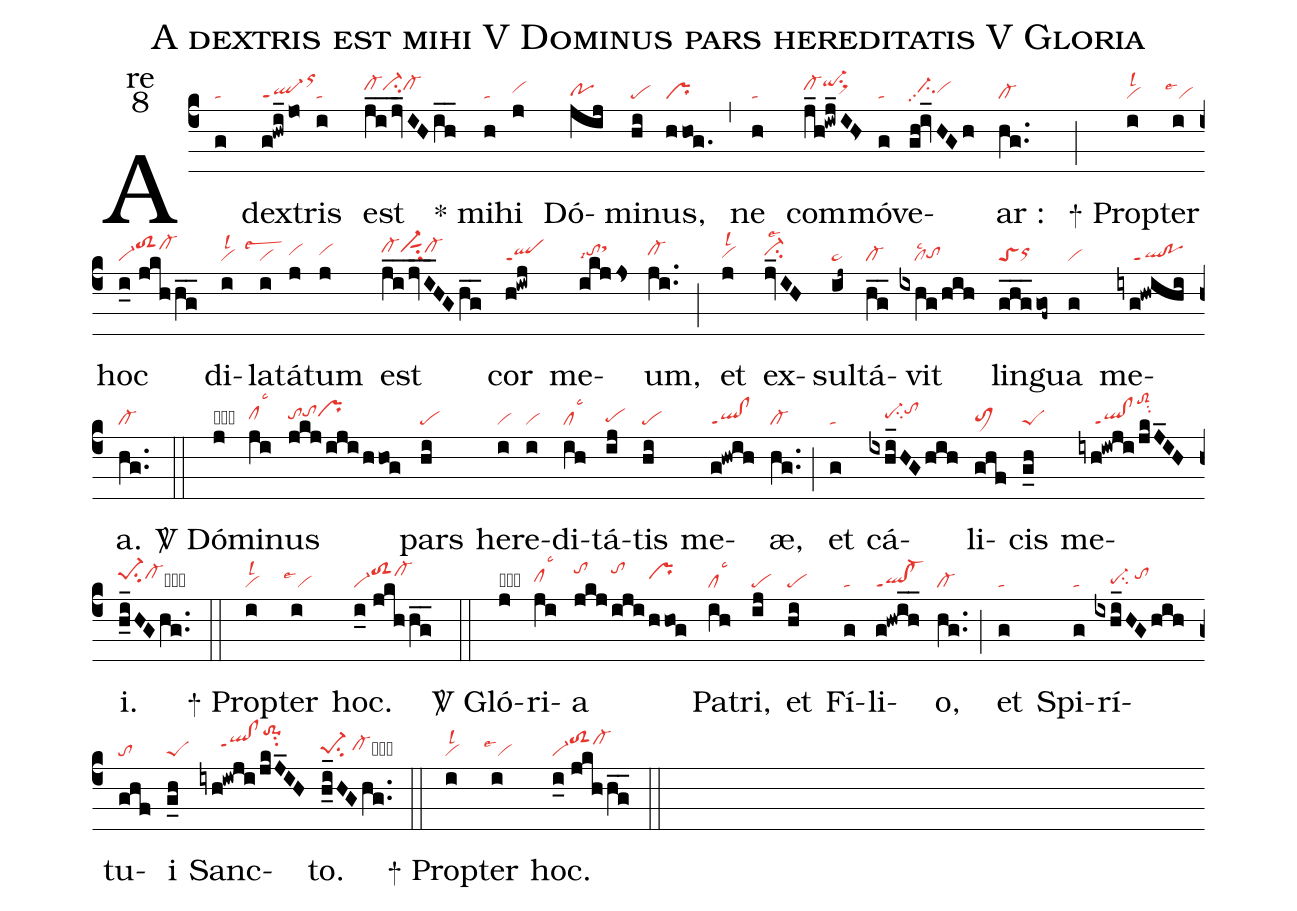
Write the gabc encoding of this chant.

name:A dextris est mihi V Dominus pars hereditatis V Gloria;
office-part:re;
mode:8;
nabc-lines:1;
%%
(c4) A(g|ta) dex(g!hwi_/jo|ql-ppt1orhl)tris(i|ta) est(ji__/jv_IHih__|cl-hici-hicl-hi) <sp>*</sp> mi(h|ta)hi(j|vihh) Dó(jij|pohg)mi(hi|pe)nus,(hhog.|pr) (,) ne(h|ta) com(j_h!iwj_IH>|cl-hiqi-hjsu1sux1)mó(g|ta)ve(gh!iv_HGh|//ci-hhpp2vihh)ar :(hg..|cl-) (;)

<sp>+</sp> Prop(i|vilsl2)ter(i|``vilse1) hoc(i_0//jkhhg__|vi-toS2hjcl-hj) di(i|vilsl2)la(i|````vilsew2)tá(j|vihh)tum(j|vihh) est(ji__/jv_I_HGhg__|cl-hivi-hisut1su2cl-hi) cor(h!iwj|qlppt1) me(ikjjs|tohhlsi7sthj)um,(ji..|cl-hh) (;) et(j|vihglsl2) ex(jv_IH|ci-hhlse2)sul(ij~|ta>)tá(hg__|cl-)vit(ixhg/hih|////cllsc2tohg) lin(ghg___/gof~|toSorhh)gua(g|vi) me(iyg!hwihi|////ql!poppt1)a.(hg..|cl-) (::)

<sp>V/</sp> Dó(j|obvihh)mi(ji|clhhlsc3)nus(jkj/iji/hhog|tohhtohiprhi) pars(hi|pe) he(i|vi)re(i|vi)di(ih|cllsc3)tá(ij|pehg)tis(hi|pe) me(g!hwih|ql!clppt1)æ,(hg..|cl-) (;) et(g|ta) cá(ixhi_HGhih|////pe-hhsu2tohj)li(ghf|toM1hg)cis(g_h|peS) me(iyh!iwji/jkJ_IH|////ql!clppt1toS2hmsu2)i.(h_i_HGhg..|pe-1hisu2cl-hicb) (::)

<sp>+</sp> Prop(i|vilsl2)ter(i|``vilse1) hoc.(i_0//jkhhg__|vi-toS2hjcl-hj) (::)

<sp>V/</sp> Gló(j|obvihh)ri(ji|clhhlsc3)a(jkj|tohk|iji|tohk|hhog|prhi) Pa(ih|cllsc3)tri,(ij|pe) et(hi|pe) Fí(g|ta)li(g!hwih__|ql!cl-ppt1)o,(hg..|cl-) (;) et(g|ta) Spi(g|ta)rí(ixhi_HG/hih|////pe-hgsu2/tohi)tu(ghf|to)i(g_h|peS) Sanc(iyh!iwji/jkJ_IH|/////qlhi!clhippt1to-1hmsu2)to.(h_i_HGhg..|pe-1hgsu2/cl-hhcb) (::)

<sp>+</sp> Prop(i|vilsl2)ter(i|``vilse1) hoc.(i_0//jkhhg__|vi-toS2hjcl-hj) (::)
